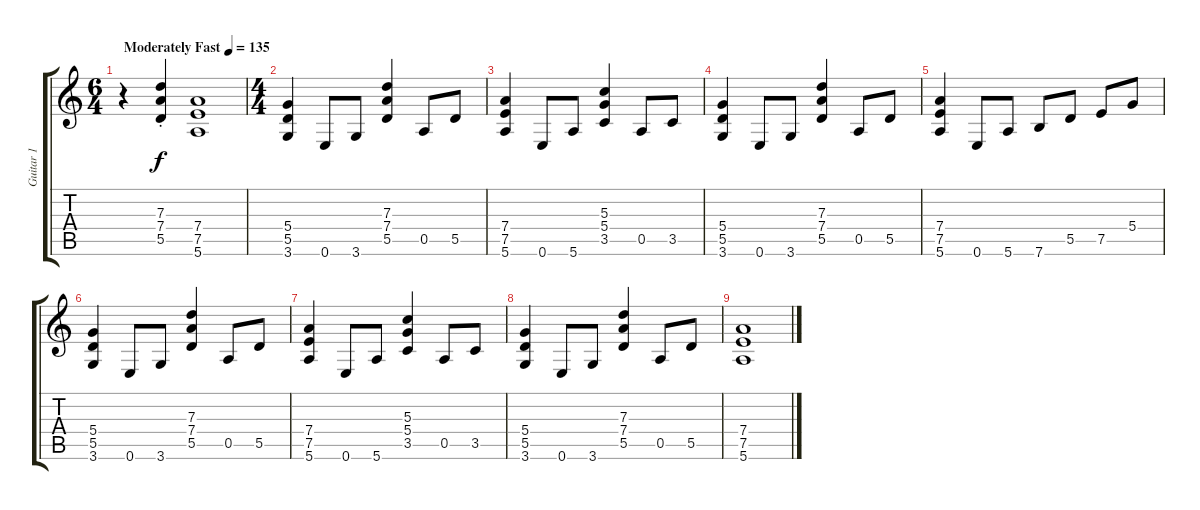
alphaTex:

\track ("Guitar 1" "Guitar 1") {instrument overdrivenguitar}
\staff {score tabs}
\tuning (E4 B3 G3 D3 A2 E2) {hide}
\ts (6 4)
\tempo (135 "Moderately Fast")
\clef g2
\ks c
r.4{dy f instrument overdrivenguitar} (7.3{st} 7.4{st} 5.5{st}).4 (7.4 7.5 5.6).1 |
\ts (4 4)
(5.4 5.5 3.6).4 0.6.8 3.6.8 (7.3 7.4 5.5).4 0.5.8 5.5.8 |
(7.4 7.5 5.6).4 0.6.8 5.6.8 (5.3 5.4 3.5).4 0.5.8 3.5.8 |
(5.4 5.5 3.6).4 0.6.8 3.6.8 (7.3 7.4 5.5).4 0.5.8 5.5.8 |
(7.4 7.5 5.6).4 0.6.8 5.6.8 7.6.8 5.5.8 7.5.8 5.4.8 |
(5.4 5.5 3.6).4 0.6.8 3.6.8 (7.3 7.4 5.5).4 0.5.8 5.5.8 |
(7.4 7.5 5.6).4 0.6.8 5.6.8 (5.3 5.4 3.5).4 0.5.8 3.5.8 |
(5.4 5.5 3.6).4 0.6.8 3.6.8 (7.3 7.4 5.5).4 0.5.8 5.5.8 |
(7.4 7.5 5.6).1
